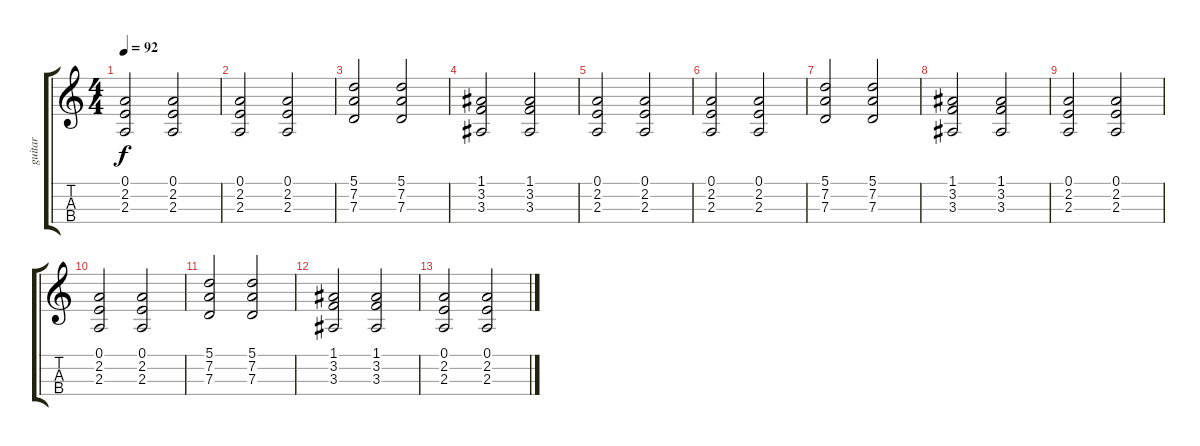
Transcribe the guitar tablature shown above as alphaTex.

\track ("guitar" "guitar") {instrument distortionguitar}
\staff {score tabs}
\tuning (A3 D3 G2 C2) {hide}
\ts (4 4)
\tempo 92
\clef g2
\ks c
(0.1 2.2 2.3).2{dy f} (0.1 2.2 2.3).2 |
(0.1 2.2 2.3).2 (0.1 2.2 2.3).2 |
(5.1 7.2 7.3).2 (5.1 7.2 7.3).2 |
(1.1 3.2 3.3).2{volume 7} (1.1 3.2 3.3).2 |
(0.1 2.2 2.3).2 (0.1 2.2 2.3).2 |
(0.1 2.2 2.3).2 (0.1 2.2 2.3).2 |
(5.1 7.2 7.3).2 (5.1 7.2 7.3).2 |
(1.1 3.2 3.3).2{volume 6} (1.1 3.2 3.3).2 |
(0.1 2.2 2.3).2 (0.1 2.2 2.3).2 |
(0.1 2.2 2.3).2 (0.1 2.2 2.3).2 |
(5.1 7.2 7.3).2{volume 0} (5.1 7.2 7.3).2 |
(1.1 3.2 3.3).2 (1.1 3.2 3.3).2 |
(0.1 2.2 2.3).2 (0.1 2.2 2.3).2
